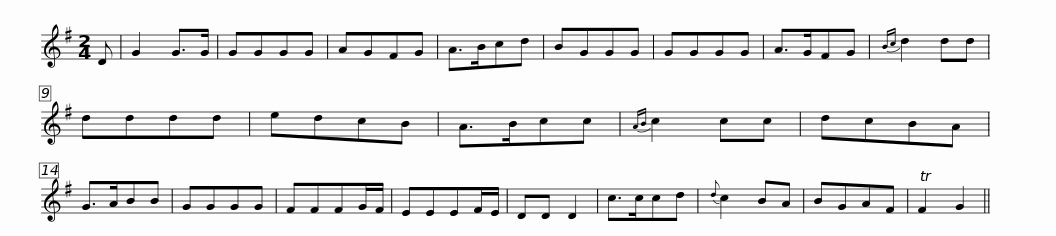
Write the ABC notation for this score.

X:1
L:1/8
M:2/4
I:linebreak $
K:G
V:1 treble
V:1
 D | G2 G>G | GGGG | AGFG | A>Bcd | %5
 BGGG | GGGG | A>GFG |{Bc} d2 dd | dddd | %10
 edcB |$ A>Bcc |{AB} c2 cc | dcBA | G>ABB | %15
 GGGG | FFFG/F/ | EEEF/E/ | DD D2 | c>ccd | %20
{d} c2 BA |$ BGAF | TF2 G2 || %23
